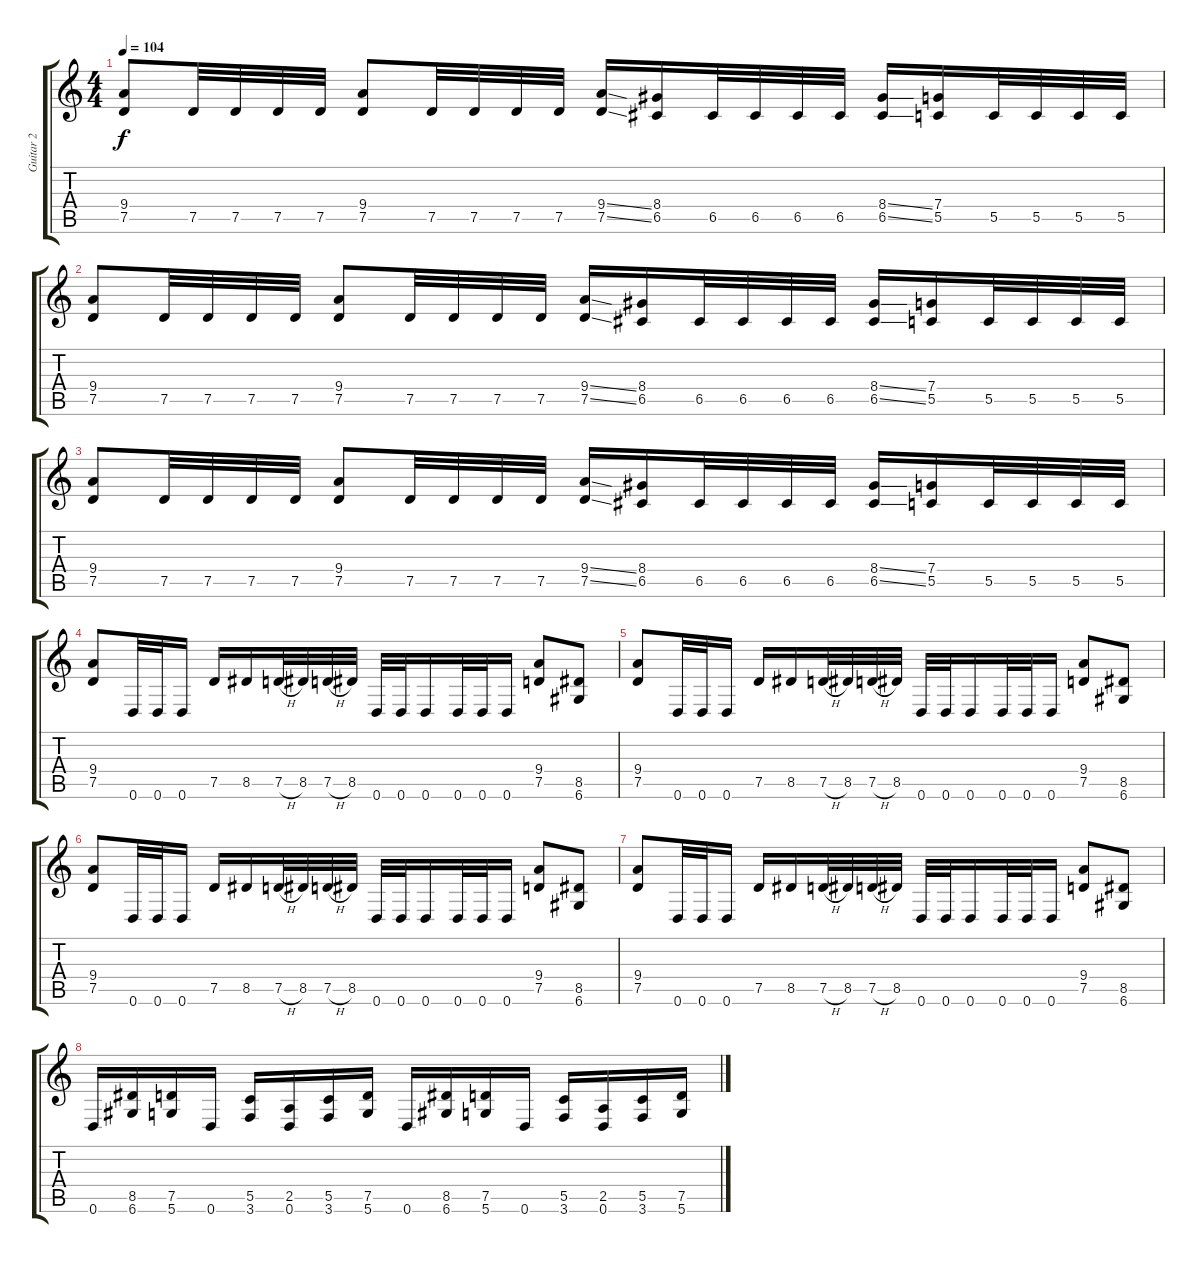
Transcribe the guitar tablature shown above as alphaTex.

\track ("Guitar 2" "Guitar 2") {instrument distortionguitar}
\staff {score tabs}
\tuning (D4 A3 F3 C3 G2 D2) {hide}
\ts (4 4)
\tempo 104
\clef g2
\ks c
(9.4 7.5).8{dy f} 7.5.32 7.5.32 7.5.32 7.5.32 (9.4 7.5).8 7.5.32 7.5.32 7.5.32 7.5.32 (9.4{ss} 7.5{ss}).16 (8.4 6.5).16 6.5.32 6.5.32 6.5.32 6.5.32 (8.4{ss} 6.5{ss}).16 (7.4 5.5).16 5.5.32 5.5.32 5.5.32 5.5.32 |
(9.4 7.5).8 7.5.32 7.5.32 7.5.32 7.5.32 (9.4 7.5).8 7.5.32 7.5.32 7.5.32 7.5.32 (9.4{ss} 7.5{ss}).16 (8.4 6.5).16 6.5.32 6.5.32 6.5.32 6.5.32 (8.4{ss} 6.5{ss}).16 (7.4 5.5).16 5.5.32 5.5.32 5.5.32 5.5.32 |
(9.4 7.5).8 7.5.32 7.5.32 7.5.32 7.5.32 (9.4 7.5).8 7.5.32 7.5.32 7.5.32 7.5.32 (9.4{ss} 7.5{ss}).16 (8.4 6.5).16 6.5.32 6.5.32 6.5.32 6.5.32 (8.4{ss} 6.5{ss}).16 (7.4 5.5).16 5.5.32 5.5.32 5.5.32 5.5.32 |
(9.4 7.5).8 0.6.32 0.6.32 0.6.16 7.5.16 8.5.16 7.5{h}.32 8.5.32 7.5{h}.32 8.5.32 0.6.32 0.6.32 0.6.16 0.6.32 0.6.32 0.6.16 (9.4 7.5).8 (8.5 6.6).8 |
(9.4 7.5).8 0.6.32 0.6.32 0.6.16 7.5.16 8.5.16 7.5{h}.32 8.5.32 7.5{h}.32 8.5.32 0.6.32 0.6.32 0.6.16 0.6.32 0.6.32 0.6.16 (9.4 7.5).8 (8.5 6.6).8 |
(9.4 7.5).8 0.6.32 0.6.32 0.6.16 7.5.16 8.5.16 7.5{h}.32 8.5.32 7.5{h}.32 8.5.32 0.6.32 0.6.32 0.6.16 0.6.32 0.6.32 0.6.16 (9.4 7.5).8 (8.5 6.6).8 |
(9.4 7.5).8 0.6.32 0.6.32 0.6.16 7.5.16 8.5.16 7.5{h}.32 8.5.32 7.5{h}.32 8.5.32 0.6.32 0.6.32 0.6.16 0.6.32 0.6.32 0.6.16 (9.4 7.5).8 (8.5 6.6).8 |
\section ("" "")
0.6.16 (8.5 6.6).16 (7.5 5.6).16 0.6.16 (5.5 3.6).16 (2.5 0.6).16 (5.5 3.6).16 (7.5 5.6).16 0.6.16 (8.5 6.6).16 (7.5 5.6).16 0.6.16 (5.5 3.6).16 (2.5 0.6).16 (5.5 3.6).16 (7.5 5.6).16
